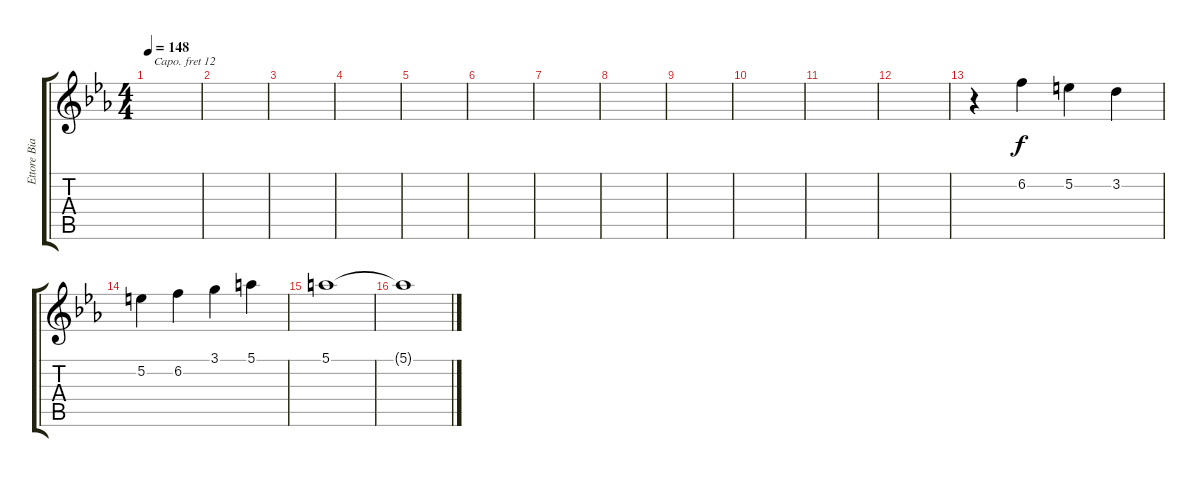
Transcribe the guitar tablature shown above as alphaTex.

\track ("Ettore Bianconi [Synth]" "Ettore Bia") {instrument stringensemble1}
\staff {score tabs}
\capo 12
\tuning (E4 B3 G3 D3 A2 E2) {hide}
\ts (4 4)
\tempo 148
\clef g2
\ks cminor
|
|
|
|
|
|
|
|
|
|
|
|
r.4 6.2.4 5.2.4 3.2.4 |
5.2.4 6.2.4 3.1.4 5.1.4 |
5.1.1 |
5.1{t}.1
